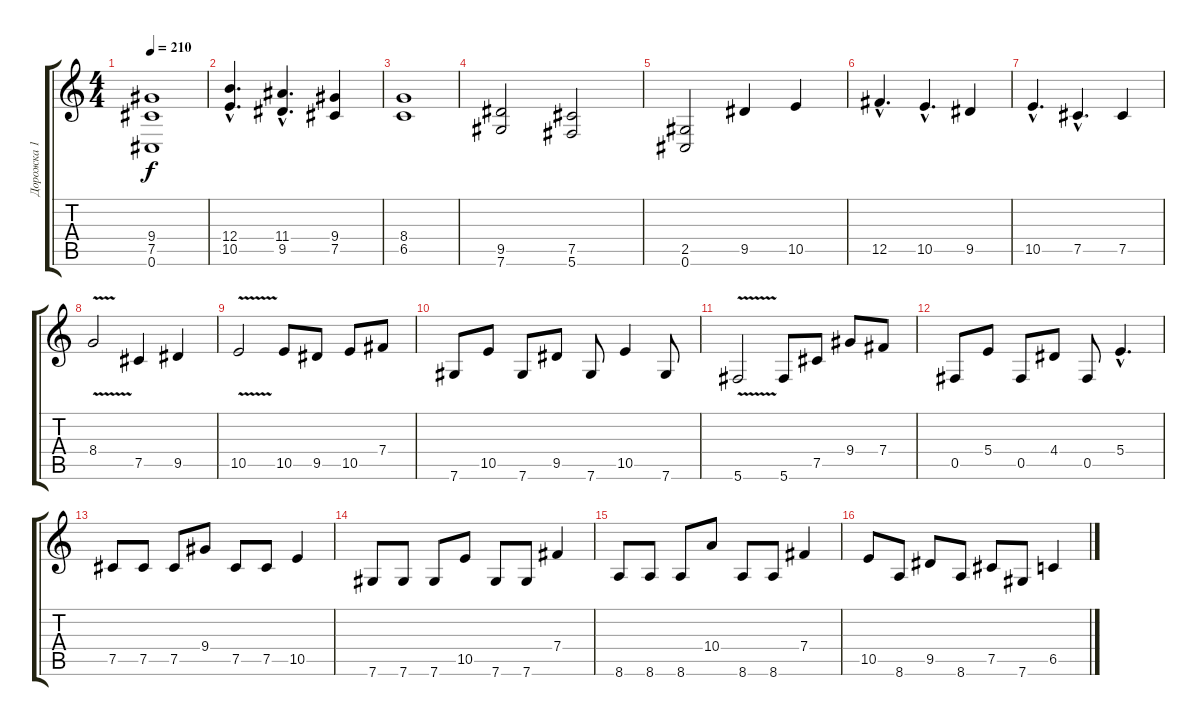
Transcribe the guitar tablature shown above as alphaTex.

\track ("Дорожка 1" "Дорожка 1") {instrument distortionguitar}
\staff {score tabs}
\tuning (Db4 Ab3 E3 B2 Gb2 Db2) {hide}
\ts (4 4)
\tempo 210
\clef g2
\ks c
(9.4 7.5 0.6).1{dy f} |
(12.4{hac} 10.5{hac}).4{d} (11.4{hac} 9.5{hac}).4{d} (9.4 7.5).4 |
(8.4 6.5).1 |
(9.5 7.6).2 (7.5 5.6).2 |
(2.5 0.6).2 9.5.4 10.5.4 |
12.5{hac}.4{d} 10.5{hac}.4{d} 9.5.4 |
10.5{hac}.4{d} 7.5{hac}.4{d} 7.5.4 |
8.4{v}.2 7.5.4 9.5.4 |
10.5{v}.2 10.5.8 9.5.8 10.5.8 7.4.8 |
7.6.8 10.5.8 7.6.8 9.5.8 7.6.8 10.5.4 7.6.8 |
5.6{v}.2 5.6.8 7.5.8 9.4.8 7.4.8 |
0.5.8 5.4.8 0.5.8 4.4.8 0.5.8 5.4{hac}.4{d} |
7.5.8 7.5.8 7.5.8 9.4.8 7.5.8 7.5.8 10.5.4 |
7.6.8 7.6.8 7.6.8 10.5.8 7.6.8 7.6.8 7.4.4 |
8.6.8 8.6.8 8.6.8 10.4.8 8.6.8 8.6.8 7.4.4 |
10.5.8 8.6.8 9.5.8 8.6.8 7.5.8 7.6.8 6.5.4
